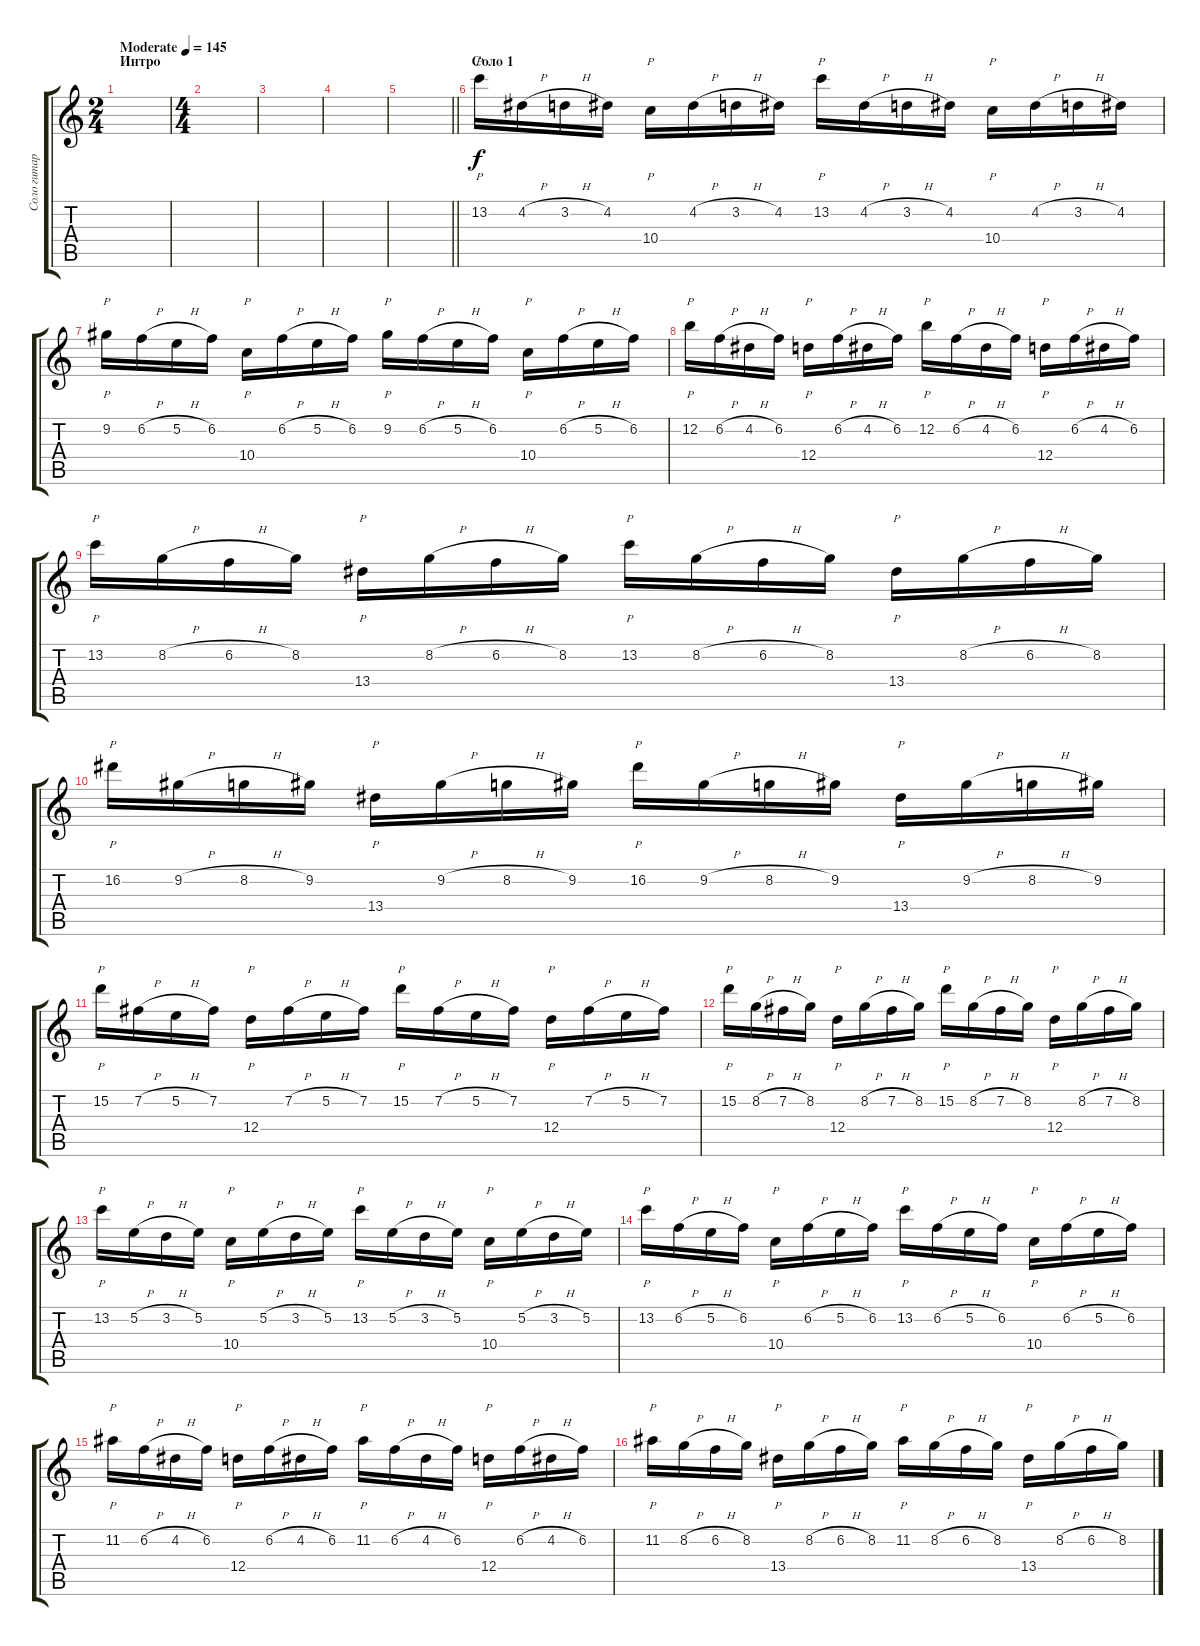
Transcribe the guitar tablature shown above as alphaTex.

\track ("Соло гитара" "Соло гитар") {instrument distortionguitar}
\staff {score tabs}
\tuning (E4 B3 G3 D3 A2 E2) {hide}
\ts (2 4)
\section ("" "Интро")
\tempo (145 "Moderate")
\clef g2
\ks c
|
\ts (4 4)
|
|
|
\barLineRight lightlight
|
\section ("" "Соло 1")
13.2.16{p} 4.2{h}.16 3.2{h}.16 4.2.16 10.4.16{p} 4.2{h}.16 3.2{h}.16 4.2.16 13.2.16{p} 4.2{h}.16 3.2{h}.16 4.2.16 10.4.16{p} 4.2{h}.16 3.2{h}.16 4.2.16 |
9.2.16{p} 6.2{h}.16 5.2{h}.16 6.2.16 10.4.16{p} 6.2{h}.16 5.2{h}.16 6.2.16 9.2.16{p} 6.2{h}.16 5.2{h}.16 6.2.16 10.4.16{p} 6.2{h}.16 5.2{h}.16 6.2.16 |
12.2.16{p} 6.2{h}.16 4.2{h}.16 6.2.16 12.4.16{p} 6.2{h}.16 4.2{h}.16 6.2.16 12.2.16{p} 6.2{h}.16 4.2{h}.16 6.2.16 12.4.16{p} 6.2{h}.16 4.2{h}.16 6.2.16 |
13.2.16{p} 8.2{h}.16 6.2{h}.16 8.2.16 13.4.16{p} 8.2{h}.16 6.2{h}.16 8.2.16 13.2.16{p} 8.2{h}.16 6.2{h}.16 8.2.16 13.4.16{p} 8.2{h}.16 6.2{h}.16 8.2.16 |
16.2.16{p} 9.2{h}.16 8.2{h}.16 9.2.16 13.4.16{p} 9.2{h}.16 8.2{h}.16 9.2.16 16.2.16{p} 9.2{h}.16 8.2{h}.16 9.2.16 13.4.16{p} 9.2{h}.16 8.2{h}.16 9.2.16 |
15.2.16{p} 7.2{h}.16 5.2{h}.16 7.2.16 12.4.16{p} 7.2{h}.16 5.2{h}.16 7.2.16 15.2.16{p} 7.2{h}.16 5.2{h}.16 7.2.16 12.4.16{p} 7.2{h}.16 5.2{h}.16 7.2.16 |
15.2.16{p} 8.2{h}.16 7.2{h}.16 8.2.16 12.4.16{p} 8.2{h}.16 7.2{h}.16 8.2.16 15.2.16{p} 8.2{h}.16 7.2{h}.16 8.2.16 12.4.16{p} 8.2{h}.16 7.2{h}.16 8.2.16 |
13.2.16{p} 5.2{h}.16 3.2{h}.16 5.2.16 10.4.16{p} 5.2{h}.16 3.2{h}.16 5.2.16 13.2.16{p} 5.2{h}.16 3.2{h}.16 5.2.16 10.4.16{p} 5.2{h}.16 3.2{h}.16 5.2.16 |
13.2.16{p} 6.2{h}.16 5.2{h}.16 6.2.16 10.4.16{p} 6.2{h}.16 5.2{h}.16 6.2.16 13.2.16{p} 6.2{h}.16 5.2{h}.16 6.2.16 10.4.16{p} 6.2{h}.16 5.2{h}.16 6.2.16 |
11.2.16{p} 6.2{h}.16 4.2{h}.16 6.2.16 12.4.16{p} 6.2{h}.16 4.2{h}.16 6.2.16 11.2.16{p} 6.2{h}.16 4.2{h}.16 6.2.16 12.4.16{p} 6.2{h}.16 4.2{h}.16 6.2.16 |
11.2.16{p} 8.2{h}.16 6.2{h}.16 8.2.16 13.4.16{p} 8.2{h}.16 6.2{h}.16 8.2.16 11.2.16{p} 8.2{h}.16 6.2{h}.16 8.2.16 13.4.16{p} 8.2{h}.16 6.2{h}.16 8.2.16
